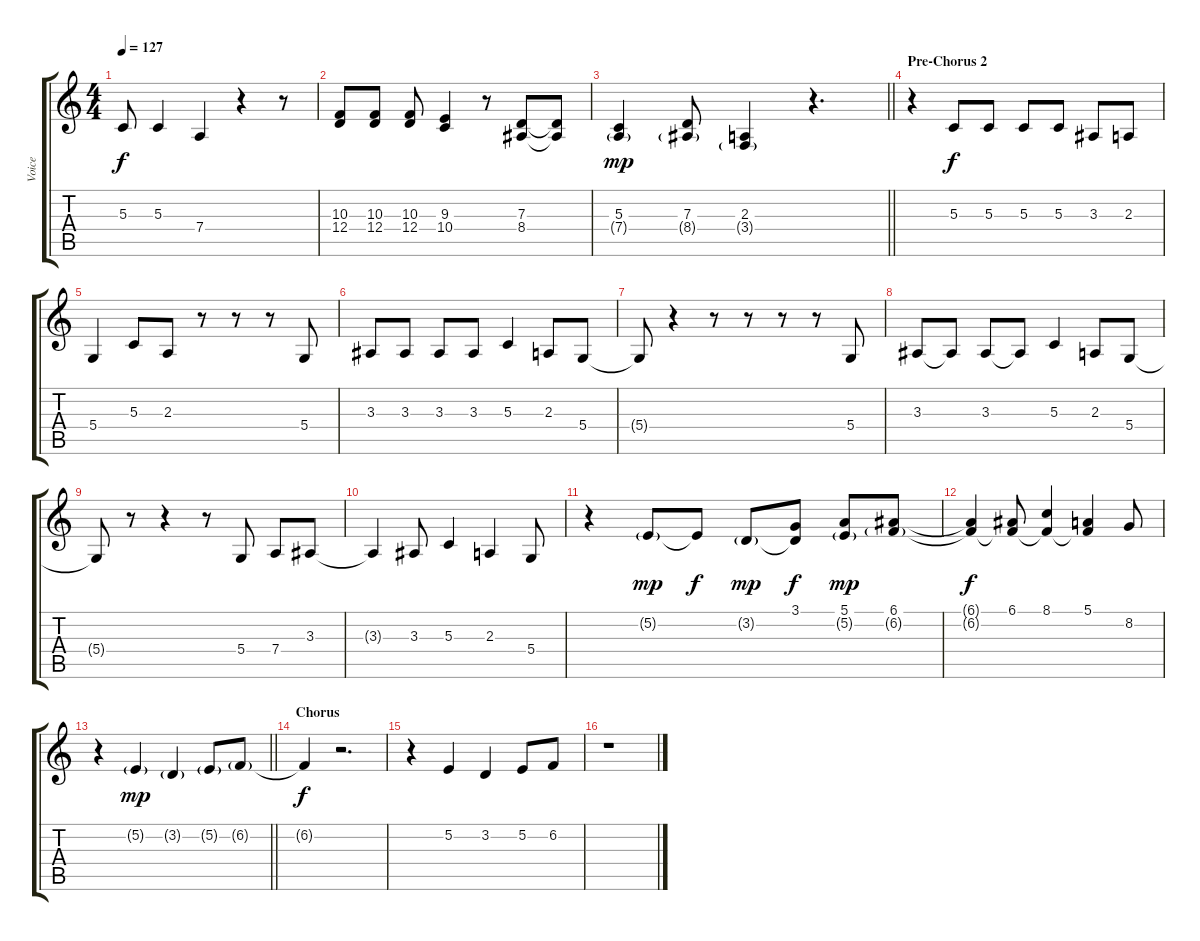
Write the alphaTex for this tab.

\track ("Voice" "Voice") {instrument lead6voice}
\staff {score tabs}
\tuning (E4 B3 G3 D3 A2 E2) {hide}
\ts (4 4)
\tempo 127
\clef g2
\ks c
5.3.8{dy f} 5.3.4 7.4.4 r.4 r.8 |
(10.3 12.4).8 (10.3 12.4).8 (10.3 12.4).8 (9.3 10.4).4 r.8 (7.3 8.4).8 (7.3{t} 8.4{t}).8 |
\barLineRight lightlight
(5.3 7.4{g}).4{dy mp} (7.3 8.4{g}).8 (2.3 3.4{g}).4 r.4{d} |
\section ("" "Pre-Chorus 2")
r.4 5.3.8{dy f} 5.3.8 5.3.8 5.3.8 3.3.8 2.3.8 |
5.4.4 5.3.8 2.3.8 r.8 r.8 r.8 5.4.8 |
3.3.8 3.3.8 3.3.8 3.3.8 5.3.4 2.3.8 5.4.8 |
5.4{t}.8 r.4 r.8 r.8 r.8 r.8 5.4.8 |
3.3.8 3.3{t}.8 3.3.8 3.3{t}.8 5.3.4 2.3.8 5.4.8 |
5.4{t}.8 r.8 r.4 r.8 5.4.8 7.4.8 3.3.8 |
3.3{t}.4 3.3.8 5.3.4 2.3.4 5.4.8 |
r.4 5.2{g}.8{dy mp} 5.2{t}.8{dy f} 3.2{g}.8{dy mp} (3.1 3.2{t}).8{dy f} (5.1 5.2{g}).8{dy mp} (6.1 6.2{g}).8 |
(6.1{t} 6.2{t}).4{dy f} (6.1 6.2{t}).8 (8.1 6.2{t}).4 (5.1 6.2{t}).4 8.2.8 |
\barLineRight lightlight
r.4 5.2{g}.4{dy mp} 3.2{g}.4 5.2{g}.8 6.2{g}.8 |
\section ("" "Chorus")
6.2{t}.4{dy f} r.2{d} |
r.4 5.2.4 3.2.4 5.2.8 6.2.8 |
r.1
